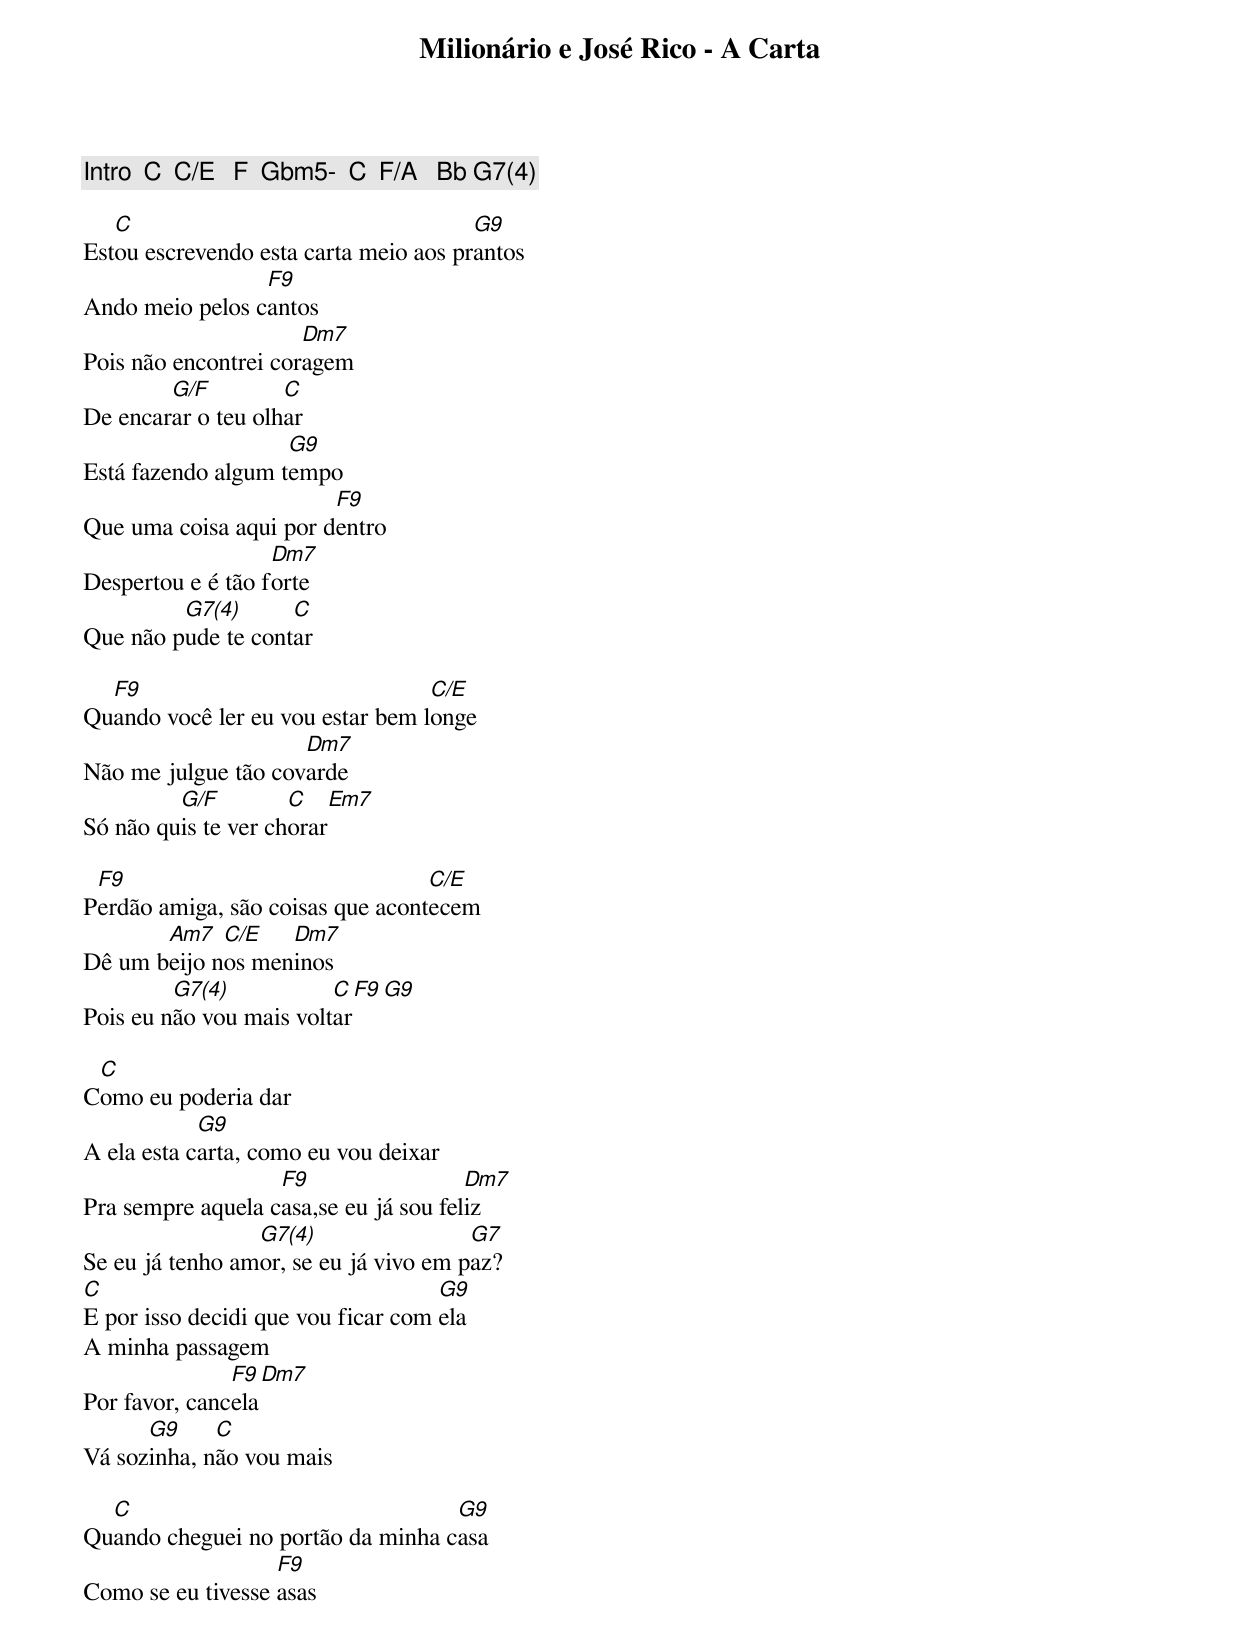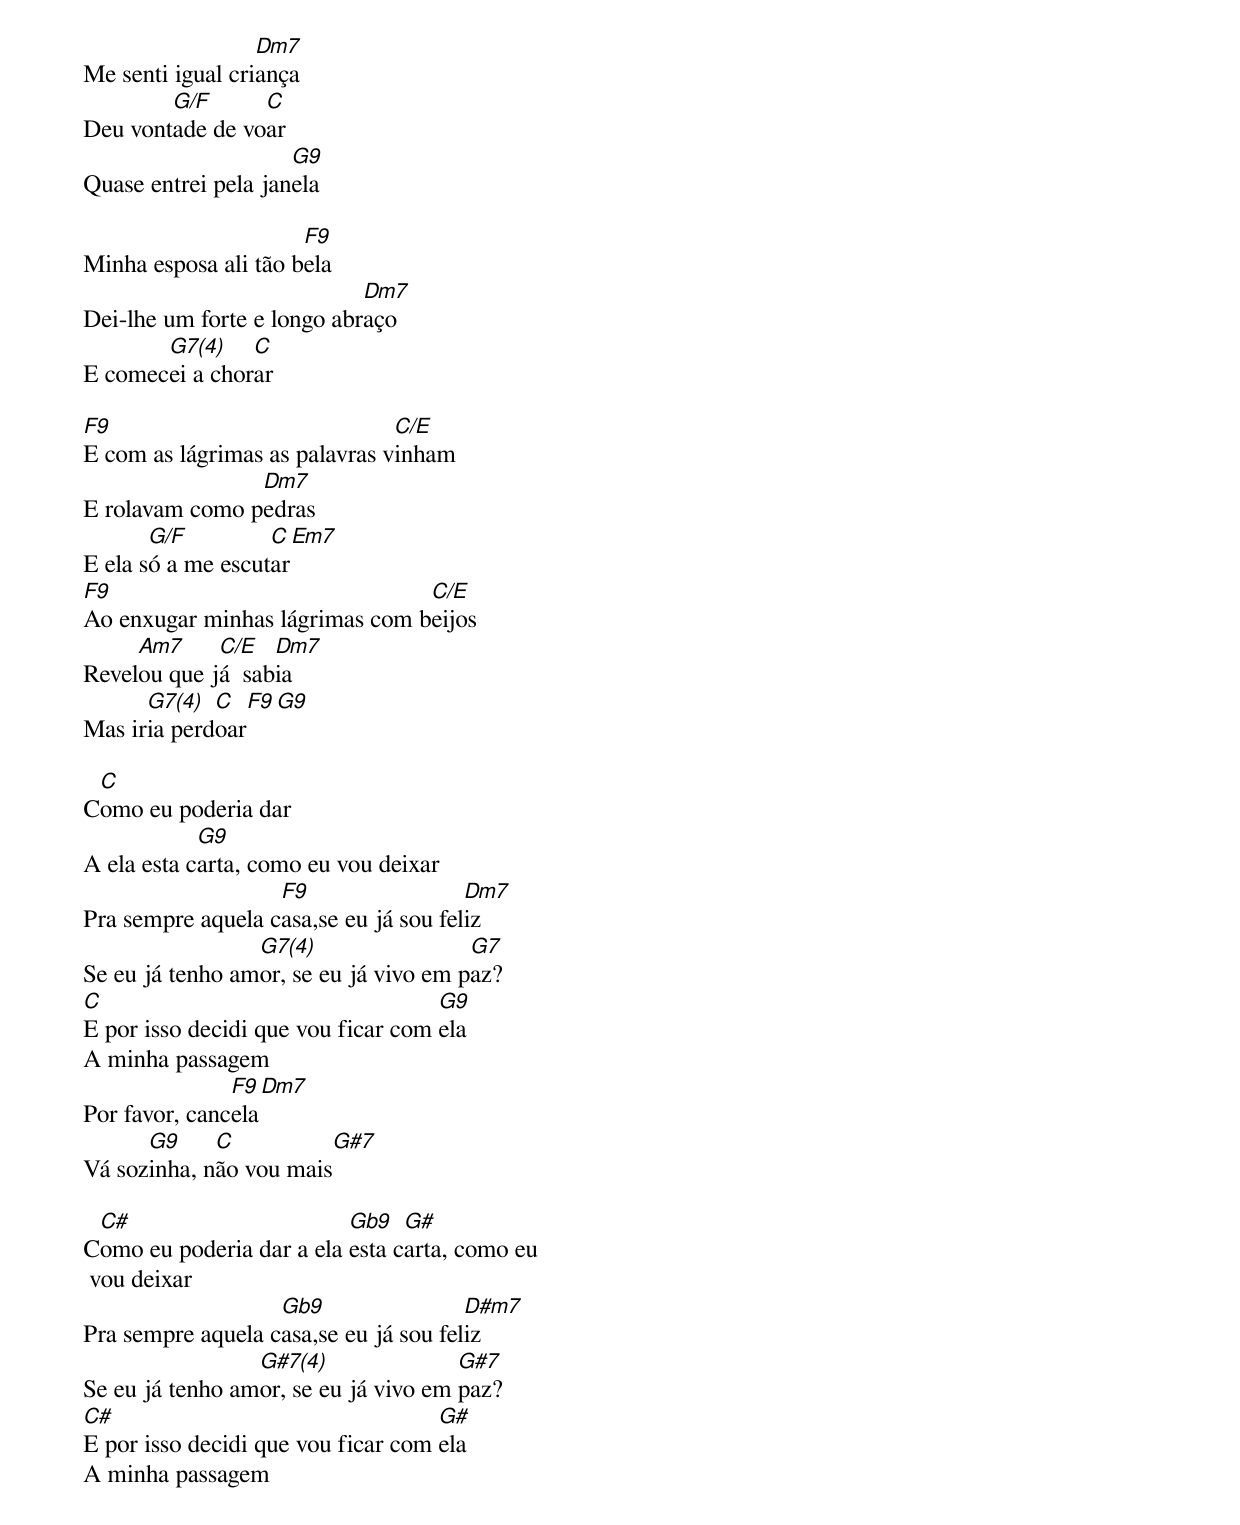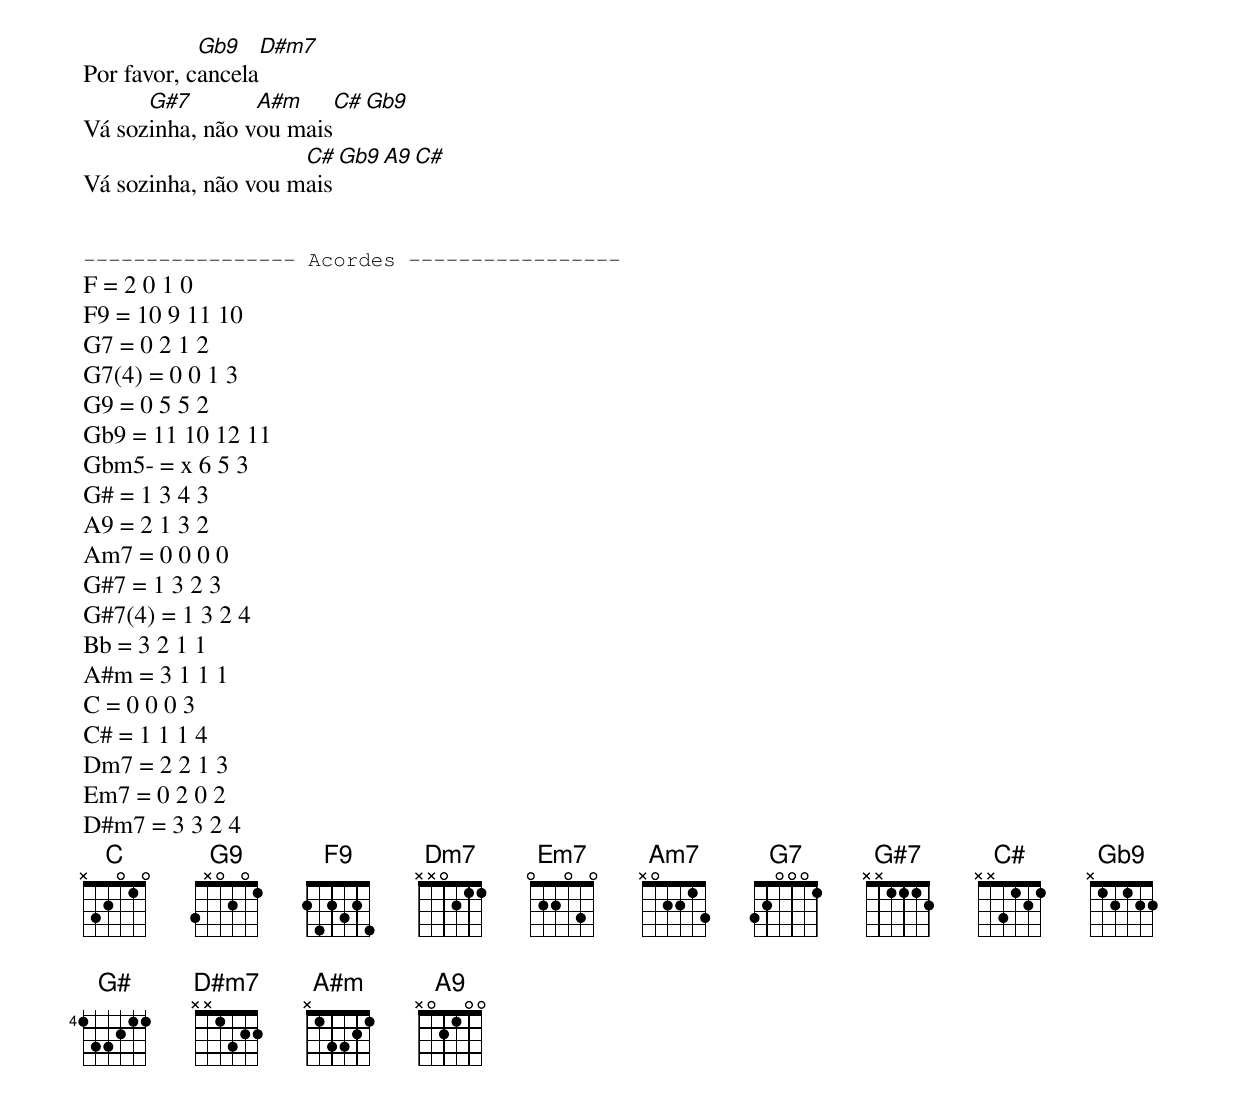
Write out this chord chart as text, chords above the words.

Milionário e José Rico - A Carta

[Intro]  C  C/E   F  Gbm5-  C  F/A   Bb G7(4)

   C                                   G9
Estou escrevendo esta carta meio aos prantos
                 F9
Ando meio pelos cantos
                      Dm7
Pois não encontrei coragem
        G/F         C
De encarar o teu olhar
                    G9
Está fazendo algum tempo
                        F9
Que uma coisa aqui por dentro
                   Dm7
Despertou e é tão forte
         G7(4)      C
Que não pude te contar

  F9                              C/E
Quando você ler eu vou estar bem longe
                     Dm7
Não me julgue tão covarde
         G/F         C   Em7
Só não quis te ver chorar

 F9                               C/E
Perdão amiga, são coisas que acontecem
       Am7   C/E   Dm7
Dê um beijo nos meninos
         G7(4)           C  F9  G9
Pois eu não vou mais voltar

 C
Como eu poderia dar
            G9
A ela esta carta, como eu vou deixar
                   F9                  Dm7
Pra sempre aquela casa,se eu já sou feliz
                 G7(4)                 G7
Se eu já tenho amor, se eu já vivo em paz?
C                                   G9
E por isso decidi que vou ficar com ela
A minha passagem
               F9  Dm7
Por favor, cancela
      G9     C
Vá sozinha, não vou mais

  C                                G9
Quando cheguei no portão da minha casa
                   F9
Como se eu tivesse asas
                  Dm7
Me senti igual criança
        G/F      C
Deu vontade de voar
                     G9
Quase entrei pela janela

                      F9
Minha esposa ali tão bela
                            Dm7
Dei-lhe um forte e longo abraço
       G7(4)    C
E comecei a chorar

F9                             C/E
E com as lágrimas as palavras vinham
                Dm7
E rolavam como pedras
       G/F         C  Em7
E ela só a me escutar
F9                              C/E
Ao enxugar minhas lágrimas com beijos
     Am7     C/E   Dm7
Revelou que já  sabia
      G7(4)  C  F9  G9
Mas iria perdoar

 C
Como eu poderia dar
            G9
A ela esta carta, como eu vou deixar
                   F9                  Dm7
Pra sempre aquela casa,se eu já sou feliz
                 G7(4)                 G7
Se eu já tenho amor, se eu já vivo em paz?
C                                   G9
E por isso decidi que vou ficar com ela
A minha passagem
               F9  Dm7
Por favor, cancela
      G9     C           G#7
Vá sozinha, não vou mais

 C#                       Gb9   G#
Como eu poderia dar a ela esta carta, como eu
 vou deixar
                   Gb9                 D#m7
Pra sempre aquela casa,se eu já sou feliz
                 G#7(4)               G#7
Se eu já tenho amor, se eu já vivo em paz?
C#                                  G#
E por isso decidi que vou ficar com ela
A minha passagem
            Gb9    D#m7
Por favor, cancela
      G#7        A#m     C# Gb9
Vá sozinha, não vou mais
                     C#  Gb9  A9   C#
Vá sozinha, não vou mais


----------------- Acordes -----------------
F = 2 0 1 0
F9 = 10 9 11 10
G7 = 0 2 1 2
G7(4) = 0 0 1 3
G9 = 0 5 5 2
Gb9 = 11 10 12 11
Gbm5- = x 6 5 3
G# = 1 3 4 3
A9 = 2 1 3 2
Am7 = 0 0 0 0
G#7 = 1 3 2 3
G#7(4) = 1 3 2 4
Bb = 3 2 1 1
A#m = 3 1 1 1
C = 0 0 0 3
C# = 1 1 1 4
Dm7 = 2 2 1 3
Em7 = 0 2 0 2
D#m7 = 3 3 2 4
